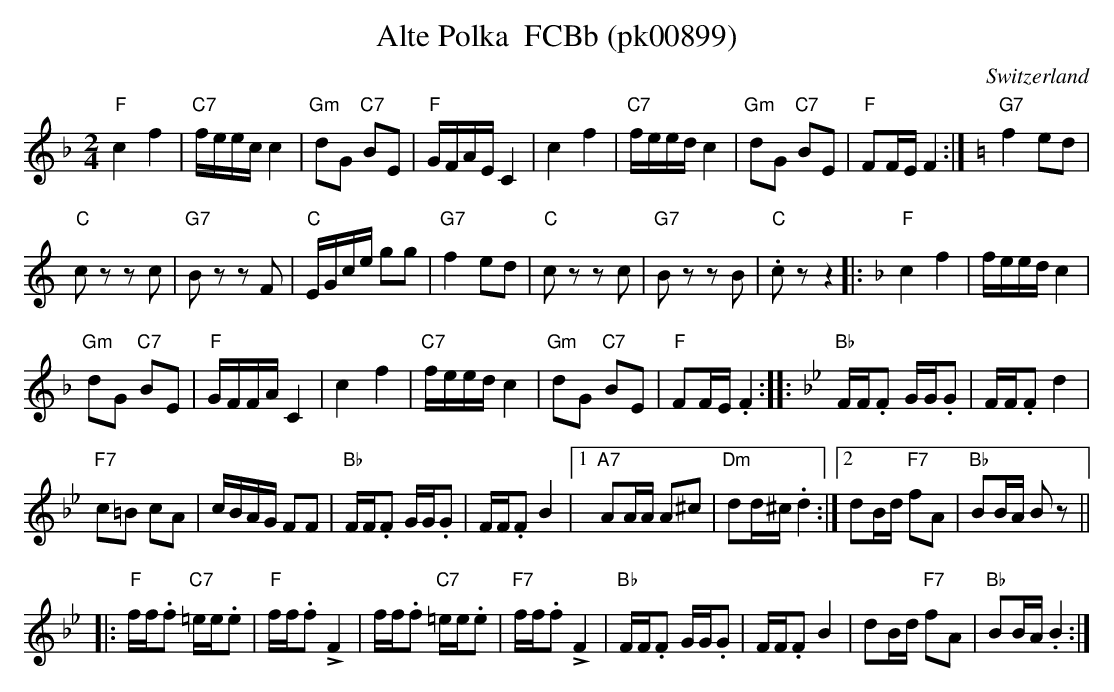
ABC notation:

X:1
T: Alte Polka  FCBb (pk00899)
O:Switzerland
M:2/4
L:1/16
K:F major
"F"c4f4 | "C7"feecc4 | "Gm"d2G2 "C7"B2E2 | "F"GFAEC4 | c4f4 | "C7"feedc4 | "Gm"d2G2 "C7"B2E2 | "F"F2FEF4 :| [K:C] "G7"f4e2d2 |
"C"c2z2z2 c2 | "G7"B2z2z2 F2 | "C"EGce g2g2 | "G7"f4e2d2 | "C"c2z2z2 c2 | "G7"B2z2z2 B2 | "C".c2z2z4 |: [K:F] "F"c4f4 | feedc4 |
"Gm"d2G2 "C7"B2E2 | "F"GFFAC4 | c4f4 | "C7"feedc4 | "Gm"d2G2 "C7"B2E2 | "F"F2FE .F4 :: [K:Bb] "Bb"FF.F2 GG.G2 | FF.F2d4 |
"F7"c2=B2 c2A2 | cBAG F2F2 | "Bb"FF.F2 GG.G2 | FF.F2B4 |1 "A7"A2AA A2^c2 | "Dm"d2d^c.d4 :|2 d2Bd "F7"f2A2 | "Bb"B2BA B2z2 ||
|: "F"ff.f2 "C7"=ee.e2 | "F"ff.f2 !>!F4 | ff.f2 "C7"=ee.e2 | "F7"ff.f2 !>!F4 | "Bb"FF.F2 GG.G2 | FF.F2B4 | d2Bd "F7"f2A2 | "Bb"B2BA .B4 :|
